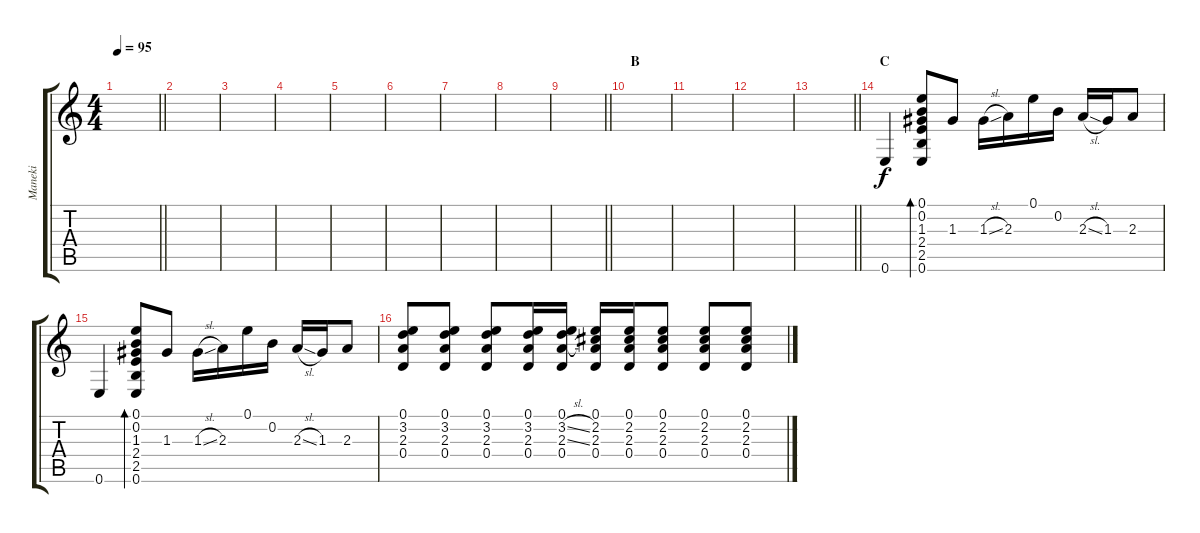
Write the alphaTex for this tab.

\track ("Maneki" "Maneki") {instrument overdrivenguitar}
\staff {score tabs}
\tuning (E4 B3 G3 D3 A2 E2) {hide}
\ts (4 4)
\tempo 95
\clef g2
\barLineRight lightlight
\ks c
|
|
|
|
|
|
|
|
\barLineRight lightlight
|
\section ("" "B")
|
|
|
\barLineRight lightlight
|
\section ("" "C")
0.6.4 (0.1 0.2 1.3 2.4 2.5 0.6).8{bd 240} 1.3.8 1.3{sl}.16 2.3.16 0.1.16 0.2.16 2.3{sl}.16 1.3.16 2.3.8 |
0.6.4 (0.1 0.2 1.3 2.4 2.5 0.6).8{bd 240} 1.3.8 1.3{sl}.16 2.3.16 0.1.16 0.2.16 2.3{sl}.16 1.3.16 2.3.8 |
(0.1 3.2 2.3 0.4).8 (0.1 3.2 2.3 0.4).8 (0.1 3.2 2.3 0.4).8 (0.1 3.2 2.3 0.4).16 (0.1 3.2{sl} 2.3{sl} 0.4).16 (0.1 2.2 2.3 0.4).16 (0.1 2.2 2.3 0.4).16 (0.1 2.2 2.3 0.4).8 (0.1 2.2 2.3 0.4).8 (0.1 2.2 2.3 0.4).8
